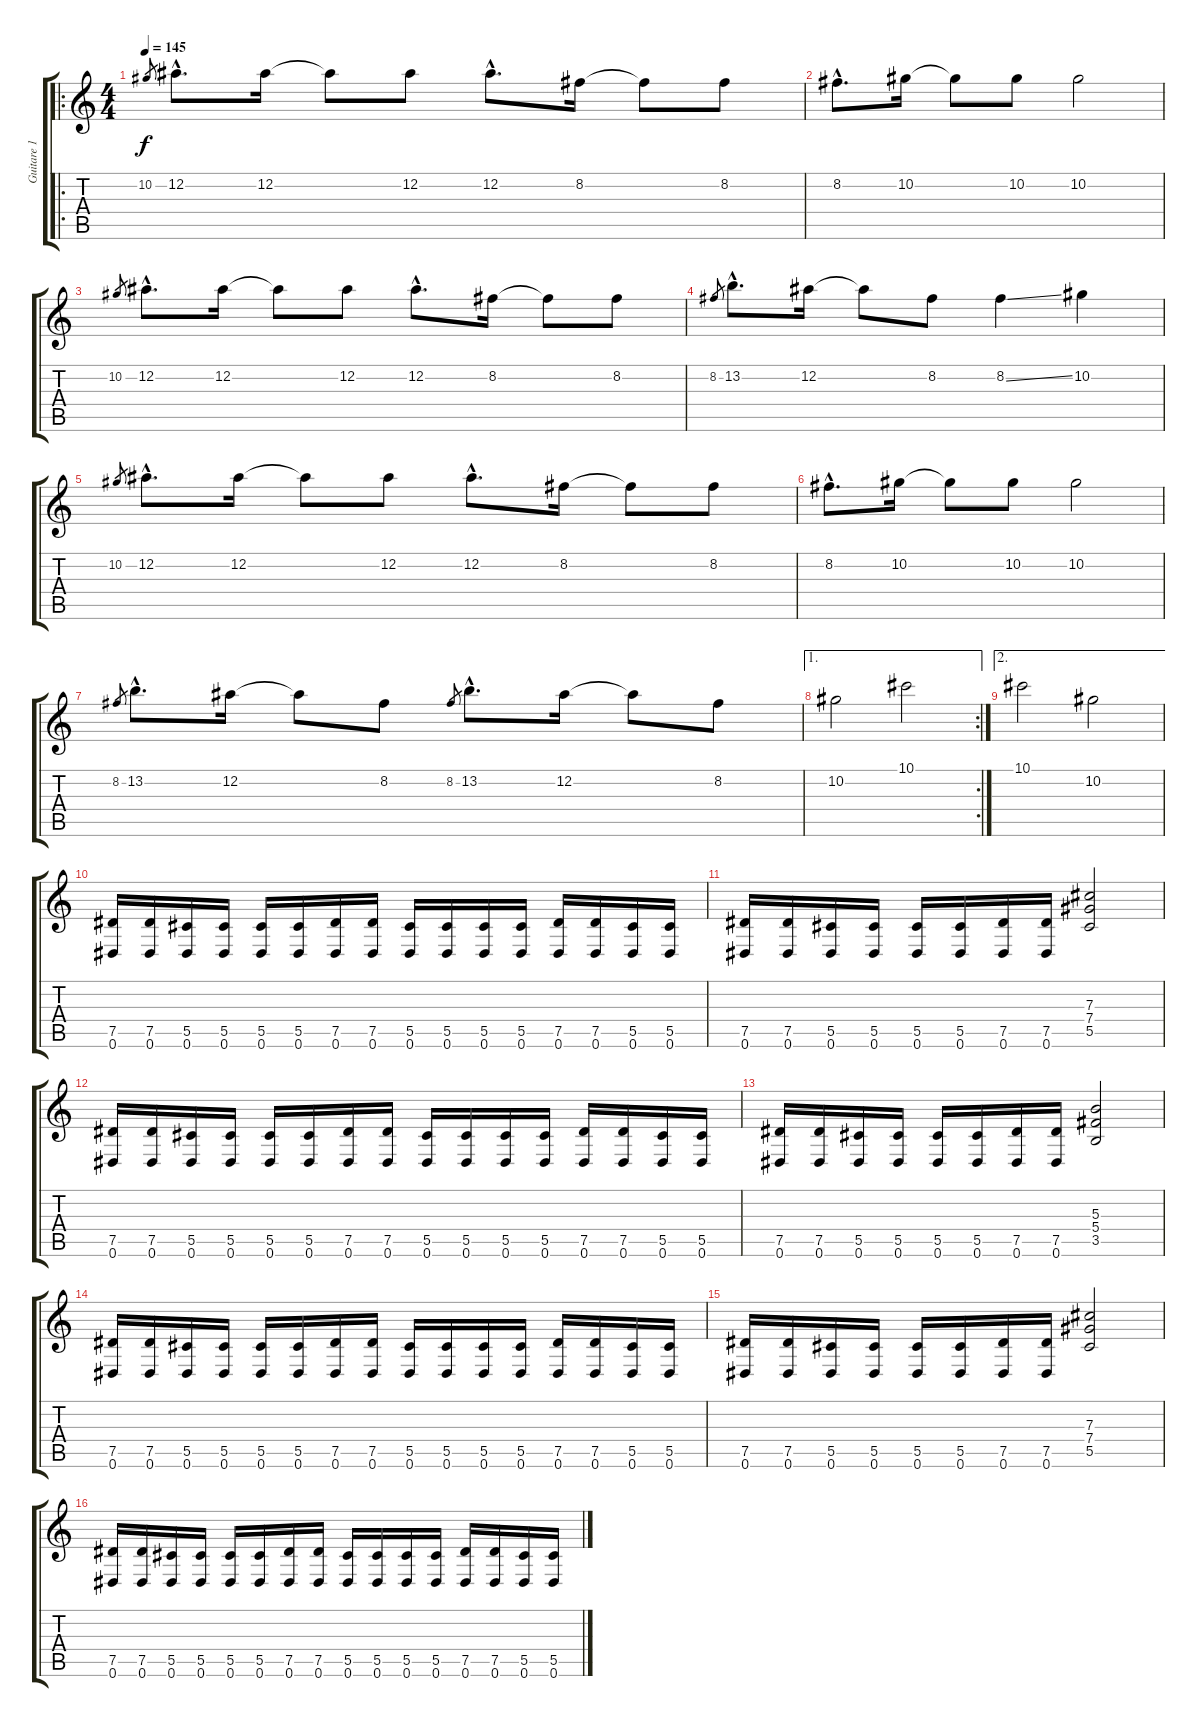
\track ("Guitare 1" "Guitare 1") {instrument distortionguitar}
\staff {score tabs}
\tuning (Eb4 Bb3 Gb3 Db3 Ab2 Eb2) {hide}
\ro
\ts (4 4)
\tempo 145
\clef g2
\ks c
10.2.8{gr dy f instrument distortionguitar} 12.2{hac}.8{d} 12.2.16 12.2{t}.8 12.2.8 12.2{hac}.8{d} 8.2.16 8.2{t}.8 8.2.8 |
8.2{hac}.8{d} 10.2.16 10.2{t}.8 10.2.8 10.2.2 |
10.2.8{gr} 12.2{hac}.8{d} 12.2.16 12.2{t}.8 12.2.8 12.2{hac}.8{d} 8.2.16 8.2{t}.8 8.2.8 |
8.2.8{gr} 13.2{hac}.8{d} 12.2.16 12.2{t}.8 8.2.8 8.2{ss}.4 10.2.4 |
10.2.8{gr} 12.2{hac}.8{d} 12.2.16 12.2{t}.8 12.2.8 12.2{hac}.8{d} 8.2.16 8.2{t}.8 8.2.8 |
8.2{hac}.8{d} 10.2.16 10.2{t}.8 10.2.8 10.2.2 |
8.2.8{gr} 13.2{hac}.8{d} 12.2.16 12.2{t}.8 8.2.8 8.2.8{gr} 13.2{hac}.8{d} 12.2.16 12.2{t}.8 8.2.8 |
\ae 1
\rc 2
10.2.2 10.1.2 |
\ae 2
10.1.2 10.2.2 |
(7.5 0.6).16 (7.5 0.6).16 (5.5 0.6).16 (5.5 0.6).16 (5.5 0.6).16 (5.5 0.6).16 (7.5 0.6).16 (7.5 0.6).16 (5.5 0.6).16 (5.5 0.6).16 (5.5 0.6).16 (5.5 0.6).16 (7.5 0.6).16 (7.5 0.6).16 (5.5 0.6).16 (5.5 0.6).16 |
(7.5 0.6).16 (7.5 0.6).16 (5.5 0.6).16 (5.5 0.6).16 (5.5 0.6).16 (5.5 0.6).16 (7.5 0.6).16 (7.5 0.6).16 (7.3 7.4 5.5).2 |
(7.5 0.6).16 (7.5 0.6).16 (5.5 0.6).16 (5.5 0.6).16 (5.5 0.6).16 (5.5 0.6).16 (7.5 0.6).16 (7.5 0.6).16 (5.5 0.6).16 (5.5 0.6).16 (5.5 0.6).16 (5.5 0.6).16 (7.5 0.6).16 (7.5 0.6).16 (5.5 0.6).16 (5.5 0.6).16 |
(7.5 0.6).16 (7.5 0.6).16 (5.5 0.6).16 (5.5 0.6).16 (5.5 0.6).16 (5.5 0.6).16 (7.5 0.6).16 (7.5 0.6).16 (5.3 5.4 3.5).2 |
(7.5 0.6).16 (7.5 0.6).16 (5.5 0.6).16 (5.5 0.6).16 (5.5 0.6).16 (5.5 0.6).16 (7.5 0.6).16 (7.5 0.6).16 (5.5 0.6).16 (5.5 0.6).16 (5.5 0.6).16 (5.5 0.6).16 (7.5 0.6).16 (7.5 0.6).16 (5.5 0.6).16 (5.5 0.6).16 |
(7.5 0.6).16 (7.5 0.6).16 (5.5 0.6).16 (5.5 0.6).16 (5.5 0.6).16 (5.5 0.6).16 (7.5 0.6).16 (7.5 0.6).16 (7.3 7.4 5.5).2 |
(7.5 0.6).16 (7.5 0.6).16 (5.5 0.6).16 (5.5 0.6).16 (5.5 0.6).16 (5.5 0.6).16 (7.5 0.6).16 (7.5 0.6).16 (5.5 0.6).16 (5.5 0.6).16 (5.5 0.6).16 (5.5 0.6).16 (7.5 0.6).16 (7.5 0.6).16 (5.5 0.6).16 (5.5 0.6).16
